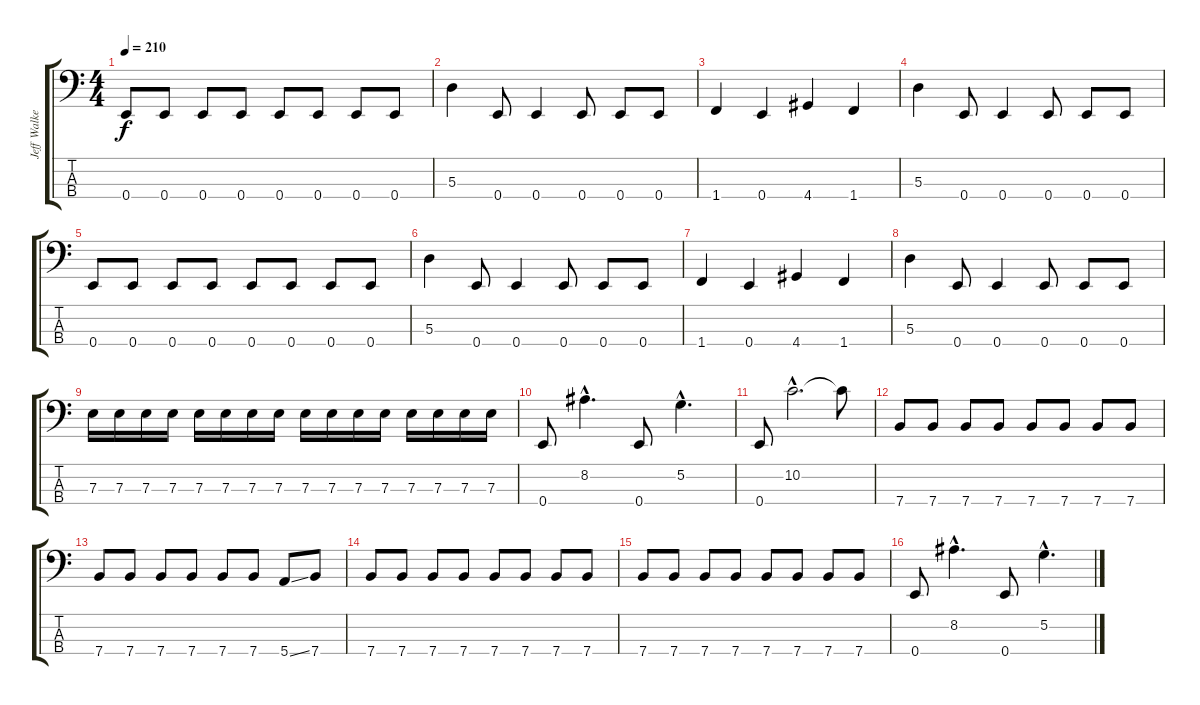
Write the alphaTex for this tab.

\track ("Jeff Walker" "Jeff Walke") {instrument electricbassfinger}
\staff {score tabs}
\tuning (G2 D2 A1 E1) {hide}
\ts (4 4)
\tempo 210
\clef f4
\ks c
0.4.8{dy f} 0.4.8 0.4.8 0.4.8 0.4.8 0.4.8 0.4.8 0.4.8 |
5.3.4 0.4.8 0.4.4 0.4.8 0.4.8 0.4.8 |
1.4.4 0.4.4 4.4.4 1.4.4 |
5.3.4 0.4.8 0.4.4 0.4.8 0.4.8 0.4.8 |
0.4.8 0.4.8 0.4.8 0.4.8 0.4.8 0.4.8 0.4.8 0.4.8 |
5.3.4 0.4.8 0.4.4 0.4.8 0.4.8 0.4.8 |
1.4.4 0.4.4 4.4.4 1.4.4 |
5.3.4 0.4.8 0.4.4 0.4.8 0.4.8 0.4.8 |
7.3.16 7.3.16 7.3.16 7.3.16 7.3.16 7.3.16 7.3.16 7.3.16 7.3.16 7.3.16 7.3.16 7.3.16 7.3.16 7.3.16 7.3.16 7.3.16 |
0.4.8 8.2{hac}.4{d} 0.4.8 5.2{hac}.4{d} |
0.4.8 10.2{hac}.2{d} 10.2{t}.8 |
7.4.8 7.4.8 7.4.8 7.4.8 7.4.8 7.4.8 7.4.8 7.4.8 |
7.4.8 7.4.8 7.4.8 7.4.8 7.4.8 7.4.8 5.4{ss}.8 7.4.8 |
7.4.8 7.4.8 7.4.8 7.4.8 7.4.8 7.4.8 7.4.8 7.4.8 |
7.4.8 7.4.8 7.4.8 7.4.8 7.4.8 7.4.8 7.4.8 7.4.8 |
0.4.8 8.2{hac}.4{d} 0.4.8 5.2{hac}.4{d}
